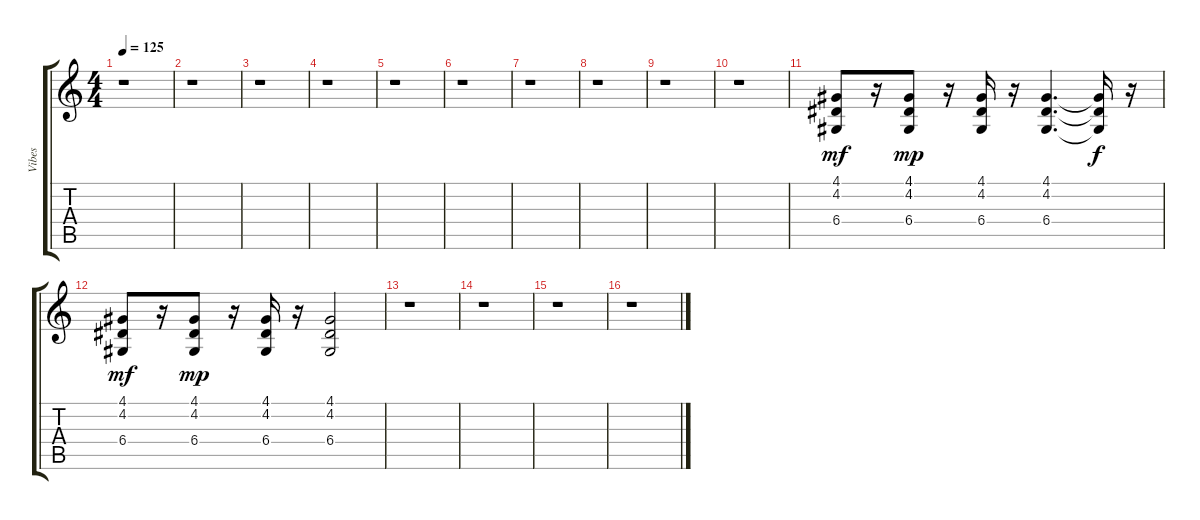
\track ("Vibes" "Vibes") {instrument vibraphone}
\staff {score tabs}
\tuning (E4 B3 G3 D3 A2 E2) {hide}
\ts (4 4)
\tempo 125
\clef g2
\ks c
r.1{dy mp} |
r.1 |
r.1 |
r.1 |
r.1 |
r.1 |
r.1 |
r.1 |
r.1 |
r.1 |
(4.1 4.2 6.4).8{dy mf} r.16 (4.1 4.2 6.4).8{dy mp} r.16 (4.1 4.2 6.4).16 r.16 (4.1 4.2 6.4).4{d} (4.1{t} 4.2{t} 6.4{t}).16{dy f} r.16 |
(4.1 4.2 6.4).8{dy mf} r.16 (4.1 4.2 6.4).8{dy mp} r.16 (4.1 4.2 6.4).16 r.16 (4.1 4.2 6.4).2 |
r.1 |
r.1 |
r.1 |
r.1
